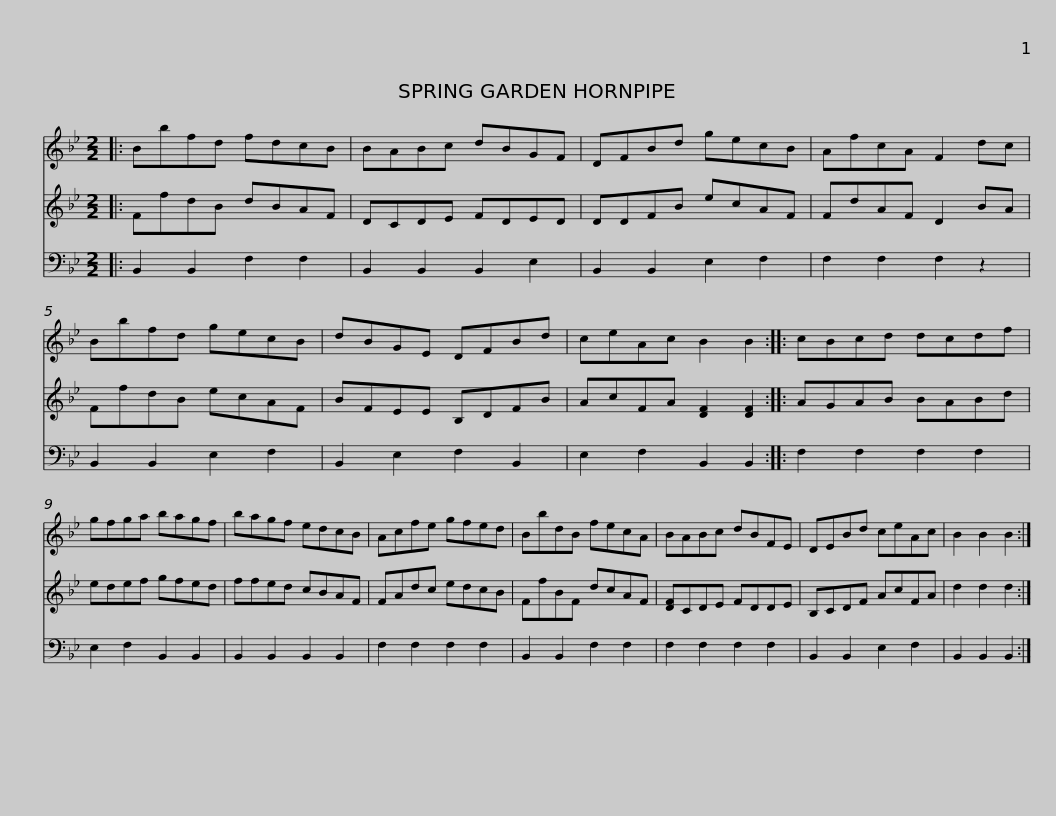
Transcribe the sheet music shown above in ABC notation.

X:1
%%score 1 2 3
L:1/8
M:2/2
I:linebreak $
K:Bb
V:1 treble
V:2 treble
V:3 bass
V:1
|: Bbfd fdcB | BABc dBGF | DFBd gecB | AfcA F2 dc | Bbfd gecB |$ %5
 dBGE DFBd | ceAc B2 B2 :: cBcd dcdf | gfga bagf | bagf edcB |$ %10
 Acfe gfed | BbdB fecA | BABc dBFE | DEBd ceAc | B2 B2 B2 :| %15
V:2
|: FfdB dBAF | DCDE FDED | DDFB ecAF | FdAF D2 BA | FfdB ecAF |$ %5
 BFEE B,DFB | AcFA [DF]2 [DF]2 :: AGAB BABd | edef gfed | ffed cBAF |$ %10
 FAdc edcB | FfBF dcAF | [DF]CDE FDDE | B,CDF AcFA | d2 d2 d2 :| %15
V:3
|: B,,2 B,,2 F,2 F,2 | B,,2 B,,2 B,,2 E,2 | B,,2 B,,2 E,2 F,2 | F,2 F,2 F,2 z2 | B,,2 B,,2 E,2 F,2 |$ %5
 B,,2 E,2 F,2 B,,2 | E,2 F,2 B,,2 B,,2 :: F,2 F,2 F,2 F,2 | E,2 F,2 B,,2 B,,2 | B,,2 B,,2 B,,2 B,,2 |$ %10
 F,2 F,2 F,2 F,2 | B,,2 B,,2 F,2 F,2 | F,2 F,2 F,2 F,2 | B,,2 B,,2 E,2 F,2 | B,,2 B,,2 B,,2 :| %15
